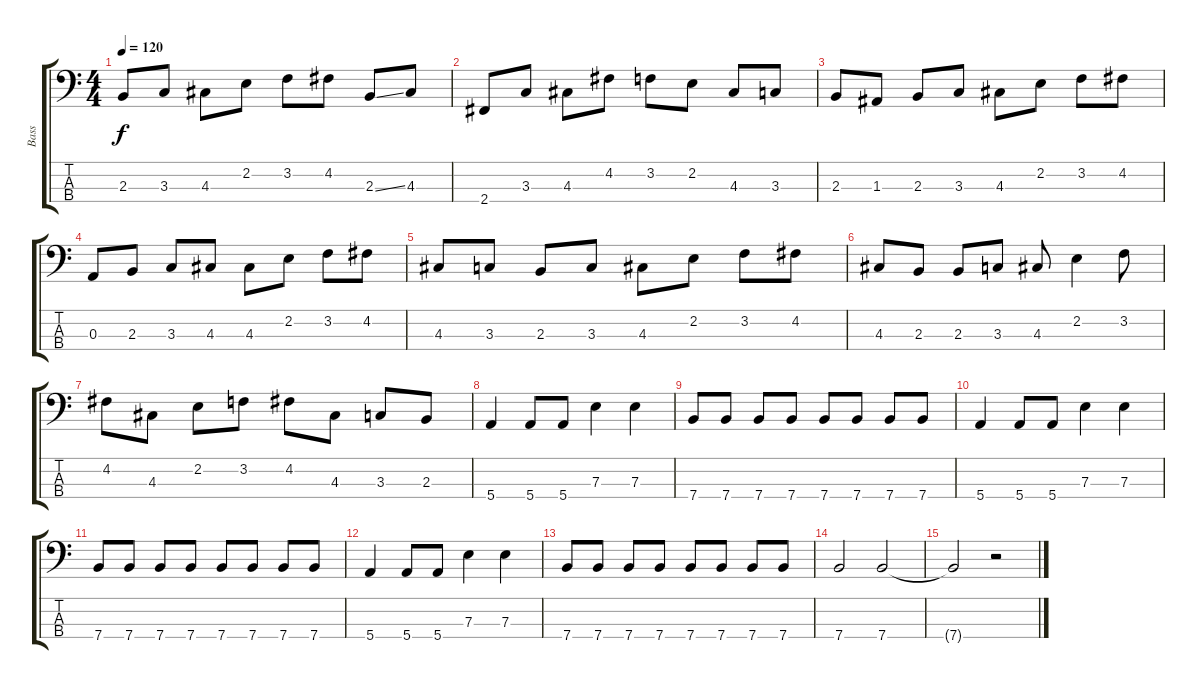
\track ("Bass" "Bass") {instrument electricbassfinger}
\staff {score tabs}
\tuning (G2 D2 A1 E1) {hide}
\ts (4 4)
\tempo 120
\clef f4
\ks c
2.3.8{dy f} 3.3.8 4.3.8 2.2.8 3.2.8 4.2.8 2.3{ss}.8 4.3.8 |
2.4.8 3.3.8 4.3.8 4.2.8 3.2.8 2.2.8 4.3.8 3.3.8 |
2.3.8 1.3.8 2.3.8 3.3.8 4.3.8 2.2.8 3.2.8 4.2.8 |
0.3.8 2.3.8 3.3.8 4.3.8 4.3.8 2.2.8 3.2.8 4.2.8 |
4.3.8 3.3.8 2.3.8 3.3.8 4.3.8 2.2.8 3.2.8 4.2.8 |
4.3.8 2.3.8 2.3.8 3.3.8 4.3.8 2.2.4 3.2.8 |
4.2.8 4.3.8 2.2.8 3.2.8 4.2.8 4.3.8 3.3.8 2.3.8 |
5.4.4 5.4.8 5.4.8 7.3.4 7.3.4 |
7.4.8 7.4.8 7.4.8 7.4.8 7.4.8 7.4.8 7.4.8 7.4.8 |
5.4.4 5.4.8 5.4.8 7.3.4 7.3.4 |
7.4.8 7.4.8 7.4.8 7.4.8 7.4.8 7.4.8 7.4.8 7.4.8 |
5.4.4 5.4.8 5.4.8 7.3.4 7.3.4 |
7.4.8 7.4.8 7.4.8 7.4.8 7.4.8 7.4.8 7.4.8 7.4.8 |
7.4.2 7.4.2 |
7.4{t}.2 r.2
